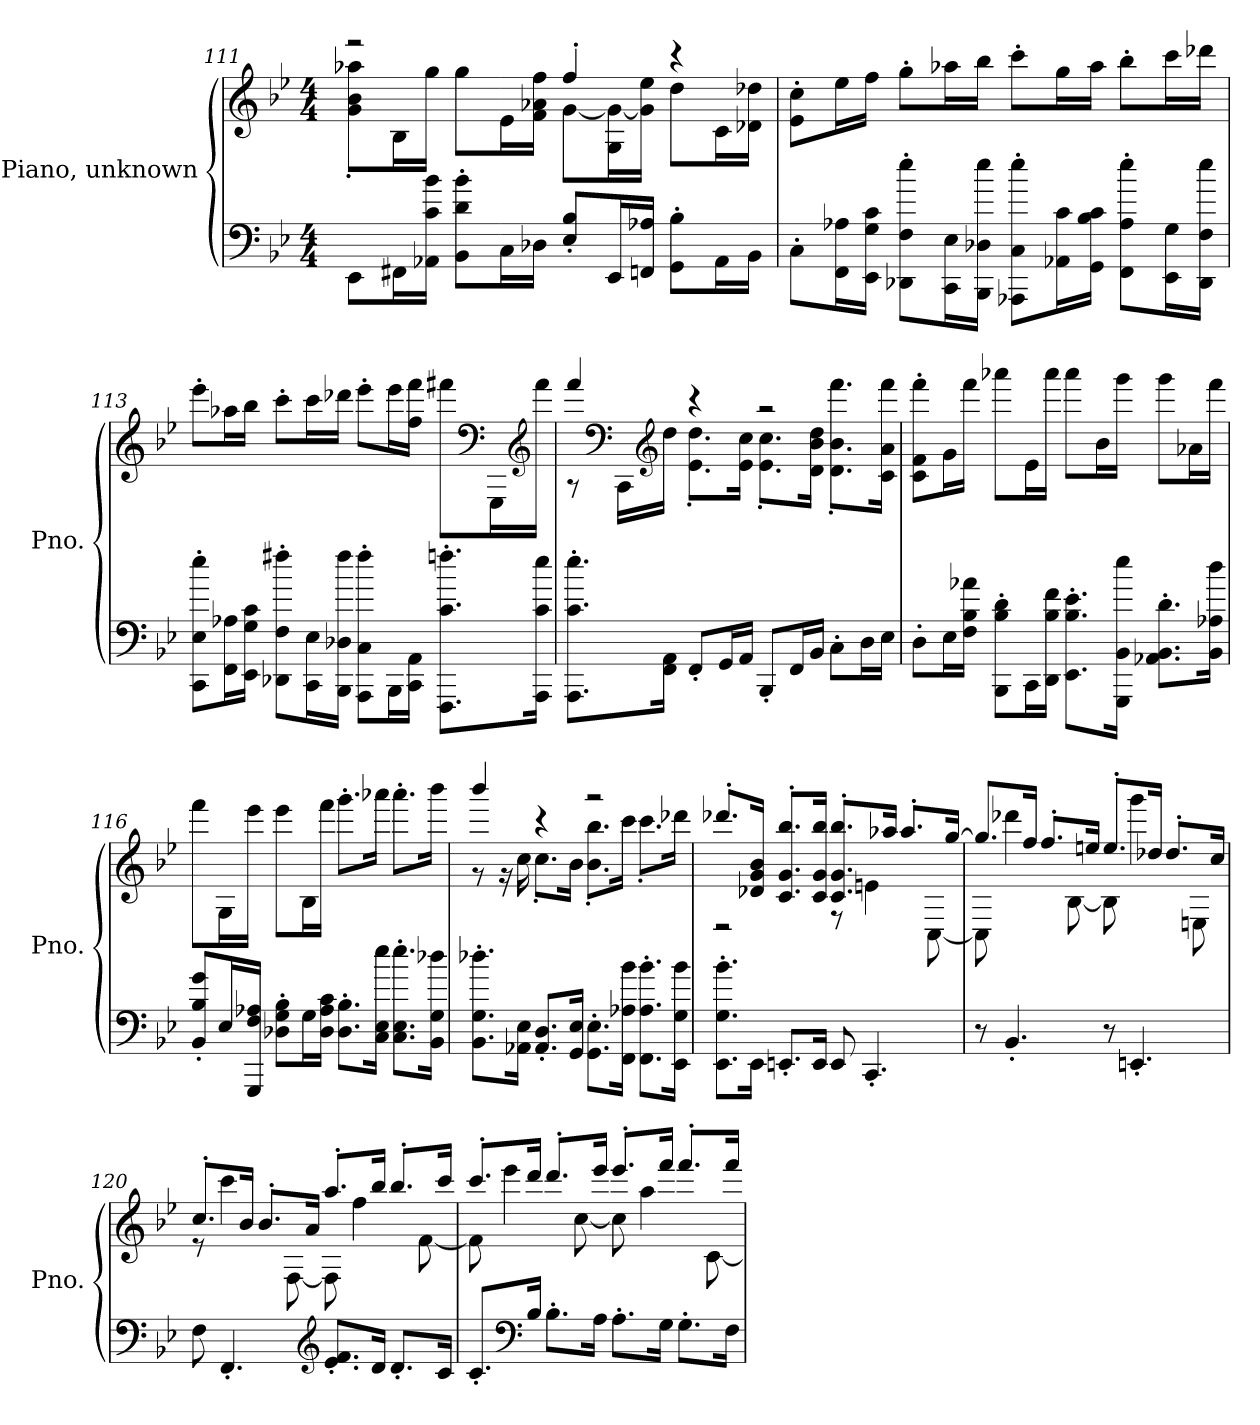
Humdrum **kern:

**kern	**kern
*part1	*part1
*staff2	*staff1
*I"Piano, unknown	*
*I'Pno.	*
*clefF4	*clefG2
*k[b-e-]	*k[b-e-]
*M4/4	*M4/4
=111	=111
*	*^
8EE-\L	2r	8g\' 8b-\' 8aa-X\'L
16FF#X\L	.	16B-\L
16AA-X\ 16c\ 16b-\JJ	.	16gg\JJ
8BB-\' 8d\' 8b-\'L	.	8gg\L
16C\L	.	16e-\L
16D-X\JJ	.	16f\ 16a-X\ 16ff\JJ
8E-/' 8B-/'L	4ff'/	[8g\L
16EE-/L	.	16G\ 16g\_L
16FFn/ 16A-X/JJ	.	16g\] 16ee-\JJ
8GG\' 8B-\'L	4r	8dd\L
16AA-\L	.	16c\L
16BB-\JJ	.	16d-X\ 16dd-X\JJ
*	*v	*v
!!LO:LB:g=z
=112	=112
8C'\L	8e-\' 8cc\'L
16FF\ 16A-X\L	16ee-\L
16EE-\ 16G\ 16c\JJ	16ff\JJ
8DD-X\' 8F\' 8ee-\'L	8gg'\L
16CC\ 16E-\L	16aa-X\L
16BBB-\ 16D-X\ 16ee-\JJ	16bb-\JJ
8AAA-X\' 8C\' 8ee-\'L	8ccc'\L
16AA-X\ 16c\L	16gg\L
16GG\ 16B-\ 16c\JJ	16aa-\JJ
8FF\' 8A-\' 8ee-\'L	8bb-'\L
16EE-\ 16G\L	16ccc\L
16DD-\ 16F\ 16ee-\JJ	16ddd-X\JJ
=113	=113
8CC\' 8E-\' 8ee-\'L	8eee-'\L
16FF\ 16A-X\L	16aa-X\L
16EE-\ 16G\ 16c\JJ	16bb-\JJ
8DD-X\' 8F\' 8ff#X\'L	8ccc'\L
16CC\ 16E-\L	16ccc\L
16BBB-\ 16D-X\ 16ff#\JJ	16ddd-X\JJ
8AAA\' 8C\' 8ff#\'L	8eee-'\L
16BBB-\L	16eee-\L
16CC\ 16AA\JJ	16ff\ 16fff\JJ
8.FFF\' 8.c\' 8.ffn\'L	8fff#X\L
*	*clefF4
.	16GGG\L
*	*clefG2
16AAA\ 16c\ 16ee-\Jk	16fff#\JJ
!!LO:LB:g=z
=114	=114
*	*^
8.AAA\' 8.c\' 8.ee-\'L	4fff/	8r
*	*clefF4	*
.	.	16CC\LL
*	*clefG2	*
16FF\ 16AA\Jk	.	16dd\JJ
8FF'/L	4r	8.e-\' 8.dd\'L
16GG/L	.	.
16AA/JJ	.	16e-\ 16cc\Jk
8BBB-'/L	2r	8.e-\' 8.cc\'L
16FF/L	.	.
16BB-/JJ	.	16d\ 16b-\ 16dd\Jk
8C'\L	.	8.d\' 8.b-\' 8.fff\'L
16D\L	.	.
16E-\JJ	.	16c\ 16a\ 16fff\Jk
*	*v	*v
=115	=115
8D'\L	8c\' 8f\' 8fff\'L
16E-\L	16g\L
16F\ 16B-\ 16a-X\JJ	16fff\JJ
8BBB-\' 8B-\' 8d\'L	8aaa-X\L
16CC\L	16e-\L
16DD\ 16B-\ 16f\JJ	16aaa-\JJ
8.EE-\' 8.B-\' 8.e-\'L	8aaa-\L
.	16b-\L
16GGG\ 16BB-\ 16ee-\Jk	16ggg\JJ
8.AA-X\' 8.BB-\' 8.d\'L	8ggg\L
.	16a-X\L
16BB-\ 16A-X\ 16dd\Jk	16fff\JJ
!!LO:LB:g=z
=116	=116
8BB-/' 8B-/' 8g/'L	8fff\L
16E-/L	16G\L
16GGG/ 16F/ 16A-X/JJ	16eee-\JJ
8D-X\' 8G\' 8B-\'L	8eee-\L
16G\L	16B-\L
16D-\ 16A-\ 16c\JJ	16fff\JJ
8.D-\' 8.B-\'L	8.ggg'\L
16C\ 16E-\ 16ee-\Jk	16aaa-X\Jk
8.C\' 8.E-\' 8.ee-\'L	8.aaa-'\L
16BB-\ 16G\ 16dd-X\Jk	16bbb-\Jk
=117	=117
*	*^
8.BB-\' 8.G\' 8.dd-X\'L	4bbb-/	8r
.	.	16r
16AA-X\ 16E-\Jk	.	16cc\
8.AA-/' 8.D/'L	4r	8.cc'\L
16GG/ 16E-/Jk	.	16b-\Jk
8.GG\' 8.E-\'L	2r	8.b-\' 8.bb-\'L
16FF\ 16A-X\ 16b-\Jk	.	16ccc\Jk
8.FF\' 8.A-\' 8.b-\'L	.	8.ccc'\L
16EE-\ 16G\ 16b-\Jk	.	16ddd-X\Jk
=118	=118	=118
8.EE-\' 8.G\' 8.b-\'L	8.ddd-X'/L	2r
16EE-\Jk	16d-X/ 16g/ 16b-/Jk	.
8.EEn'/L	8.c/' 8.g/' 8.bb-/'L	.
16EE/Jk	16c/ 16g/ 16bb-/Jk	.
8EE/	8.c/' 8.g/' 8.bb-/'L	8r
4.CC'/	.	4en\
.	16aa-X/Jk	.
.	8.aa-'/L	.
.	.	[8C\
.	[16gg/Jk	.
!!LO:PB:g=z	!!
=119	=119	=119
8r	8.gg/L]	8C\]
4.BB-'/	.	4ddd-X\
.	16ff/Jk	.
.	8.ff'/L	.
.	.	[8B-\
.	16een/Jk	.
8r	8.ee'/L	8B-\]
4.EEn'/	.	4ggg\
.	16dd-X/Jk	.
.	8.dd-'/L	.
.	.	8En\
.	16cc/Jk	.
=120	=120	=120
8F\	8.cc'/L	8r
4.FF'/	.	4ccc\
.	16b-/Jk	.
.	8.b-'/L	.
.	.	[8F\
.	16a/Jk	.
*clefG2	*	*
8.e-/' 8.f/'L	8.aa'/L	8F\]
.	.	4ff\
16d/Jk	16bb-/Jk	.
8.d'/L	8.bb-'/L	.
.	.	[8f\
16c/Jk	16ccc/Jk	.
!!LO:LB:g=z	!!
=121	=121	=121
8.c'/L	8.ccc'/L	8f\]
.	.	4eee-\
*clefF4	*	*
16B-/Jk	16ddd/Jk	.
8.B-'\L	8.ddd'/L	.
.	.	[8cc\
16A\Jk	16eee-/Jk	.
8.A'\L	8.eee-'/L	8cc\]
.	.	4aa\
16G\Jk	16fff/Jk	.
8.G'\L	8.fff'/L	.
.	.	[8c\
16F\Jk	16fff/Jk	.
*	*v	*v
=	=
*-	*-
